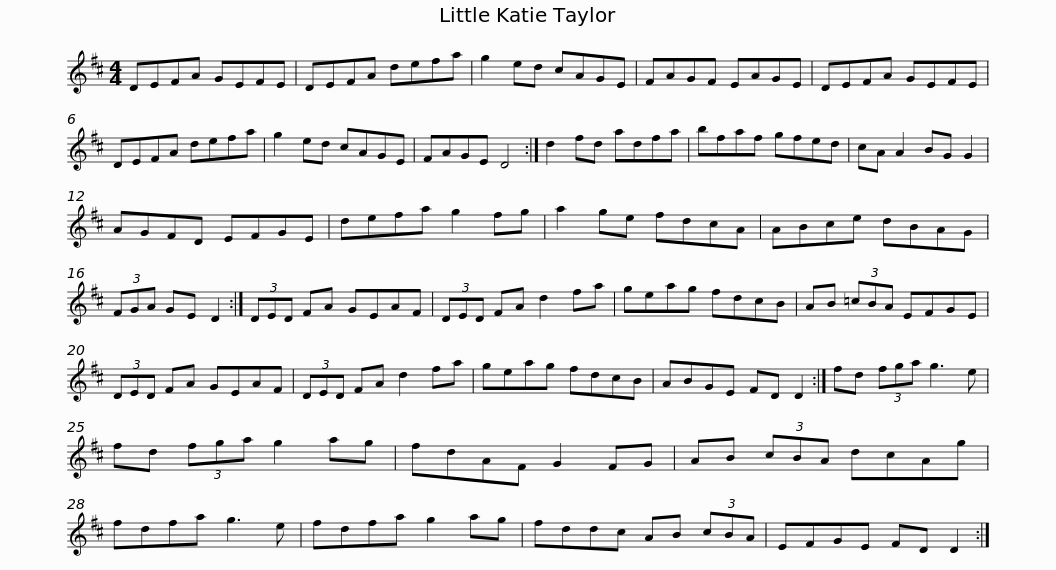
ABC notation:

X:1
L:1/8
M:4/4
I:linebreak $
K:D
V:1 treble
V:1
 DEFA GEFE | DEFA defa | g2 ed cAGE | FAGF EAGE | DEFA GEFE |$ %5
 DEFA defa | g2 ed cAGE | FAGE D4 :| d2 fd adfa | bfaf gfed | %10
 cA A2 BG G2 |$ AGFD EFGE | defa g2 fg | a2 ge fdcA | ABce dBAG | %15
 (3FGA GE D2 :| (3DED FA GEAF |$ (3DED FA d2 fa | geag fdcB | AB (3=cBA EFGE | %20
 (3DED FA GEAF | (3DED FA d2 fa |$ geag fdcB | ABGE FD D2 :| fd (3fga g3 e | %25
 fd (3fga g2 ag | fdAF G2 FG |$ AB (3cBA dcAg | fdfa g3 e | fdfa g2 ag | %30
 fddc AB (3cBA | EFGE FD D2 :| %32
